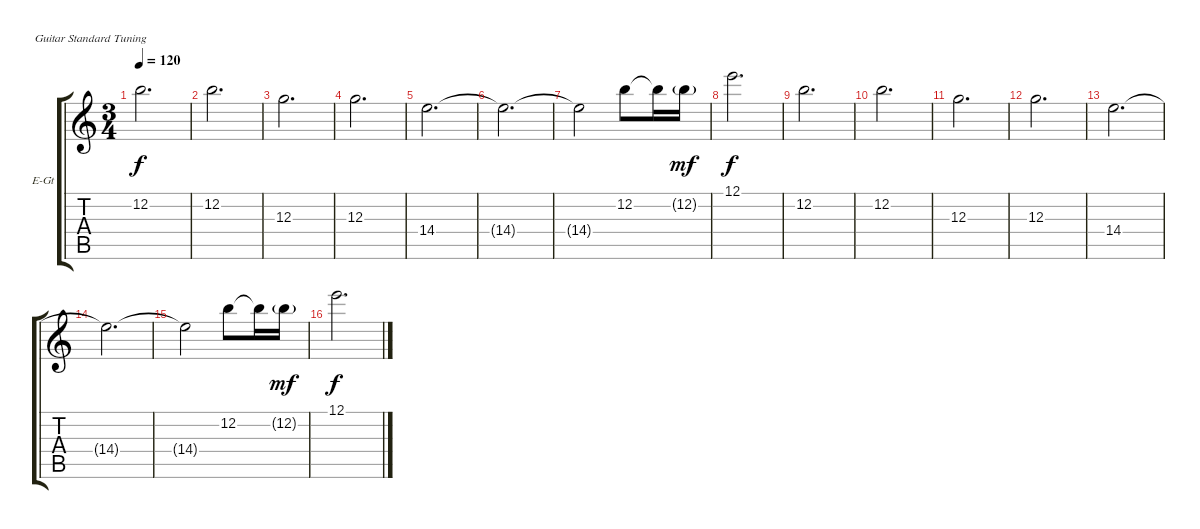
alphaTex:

\bracketExtendMode groupsimilarinstruments
\firstSystemTrackNameOrientation horizontal
\otherSystemsTrackNameOrientation horizontal
\track ("Piste 5" "E-Gt") {instrument overdrivenguitar}
\staff {score tabs}
\tuning (E4 B3 G3 D3 A2 E2)
\ts (3 4)
\tempo 120
\clef g2
\ks c
12.2.2{d dy f} |
12.2.2{d} |
12.3.2{d} |
12.3.2{d} |
14.4.2{d} |
14.4{t}.2{d} |
14.4{t}.2 12.2.8 12.2{t}.16 12.2{g}.16{dy mf} |
12.1.2{d dy f} |
12.2.2{d} |
12.2.2{d} |
12.3.2{d} |
12.3.2{d} |
14.4.2{d} |
14.4{t}.2{d} |
14.4{t}.2 12.2.8 12.2{t}.16 12.2{g}.16{dy mf} |
12.1.2{d dy f}
